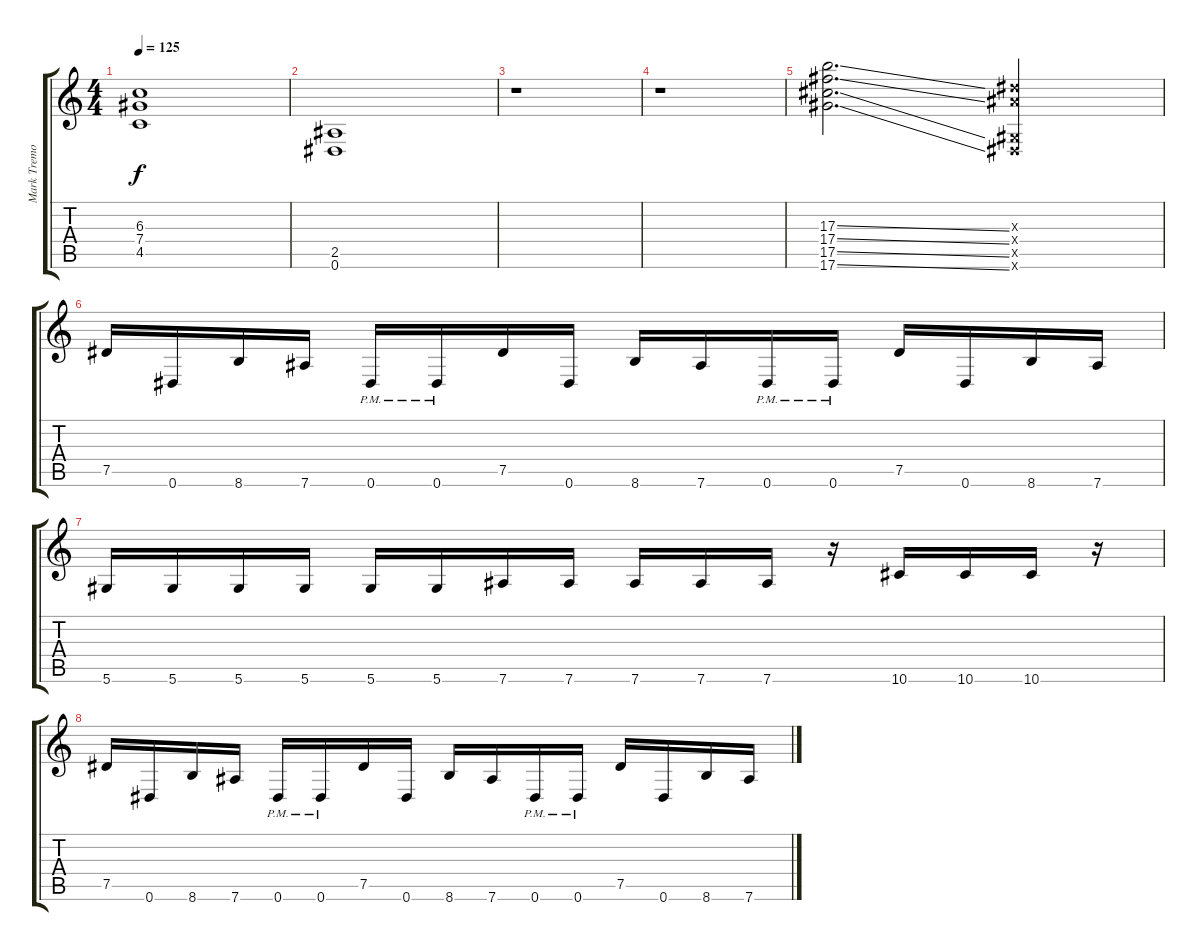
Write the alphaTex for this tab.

\track ("Mark Tremonti - Lead Guitar" "Mark Tremo") {instrument distortionguitar}
\staff {score tabs}
\tuning (Eb4 Bb3 Gb3 Db3 Ab2 Eb2) {hide}
\ts (4 4)
\tempo 125
\clef g2
\ks c
(6.3 7.4 4.5).1{dy f} |
(2.5 0.6).1 |
r.1 |
r.1 |
(17.3{ss} 17.4{ss} 17.5{ss} 17.6{ss}).2{d} (9.3{x} 9.4{x} 0.5{x} 0.6{x}).4 |
7.5.16 0.6.16 8.6.16 7.6.16 0.6{pm}.16 0.6{pm}.16 7.5.16 0.6.16 8.6.16 7.6.16 0.6{pm}.16 0.6{pm}.16 7.5.16 0.6.16 8.6.16 7.6.16 |
5.6.16 5.6.16 5.6.16 5.6.16 5.6.16 5.6.16 7.6.16 7.6.16 7.6.16 7.6.16 7.6.16 r.16 10.6.16 10.6.16 10.6.16 r.16 |
7.5.16 0.6.16 8.6.16 7.6.16 0.6{pm}.16 0.6{pm}.16 7.5.16 0.6.16 8.6.16 7.6.16 0.6{pm}.16 0.6{pm}.16 7.5.16 0.6.16 8.6.16 7.6.16
